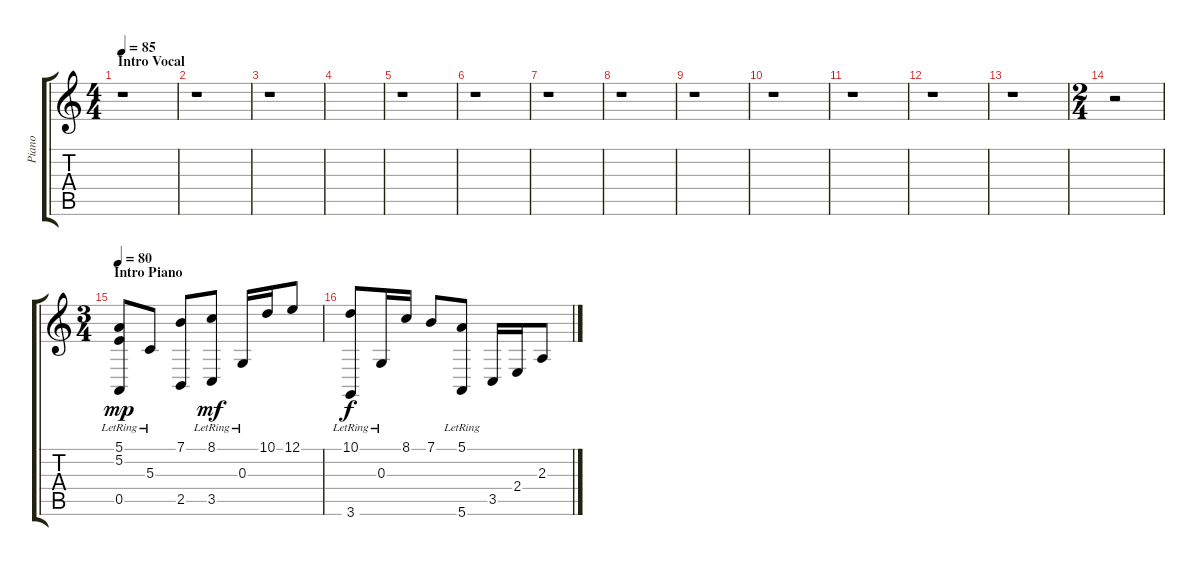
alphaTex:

\track ("Piano" "Piano") {instrument acousticgrandpiano}
\staff {score tabs}
\tuning (E4 B3 G3 D3 A2 E2) {hide}
\ts (4 4)
\section ("" "Intro Vocal")
\tempo 85
\tempo 110
\tempo 85
\clef g2
\ks c
r.1{dy mp instrument acousticgrandpiano} |
r.1 |
r.1 |
|
r.1 |
r.1 |
r.1 |
r.1 |
r.1 |
r.1 |
r.1 |
r.1 |
r.1 |
\ts (2 4)
r.2 |
\ts (3 4)
\section ("" "Intro Piano")
\tempo 80
(5.1{lr} 5.2{lr} 0.5{lr}).8 5.3{lr}.8 (7.1 2.5).8 (8.1{lr} 3.5{lr}).8{dy mf} 0.3{lr}.16 10.1.16 12.1.8 |
(10.1{lr} 3.6{lr}).8{dy f} 0.3{lr}.16 8.1.16 7.1.8 (5.1{lr} 5.6{lr}).8 3.5.16 2.4.16 2.3.8
